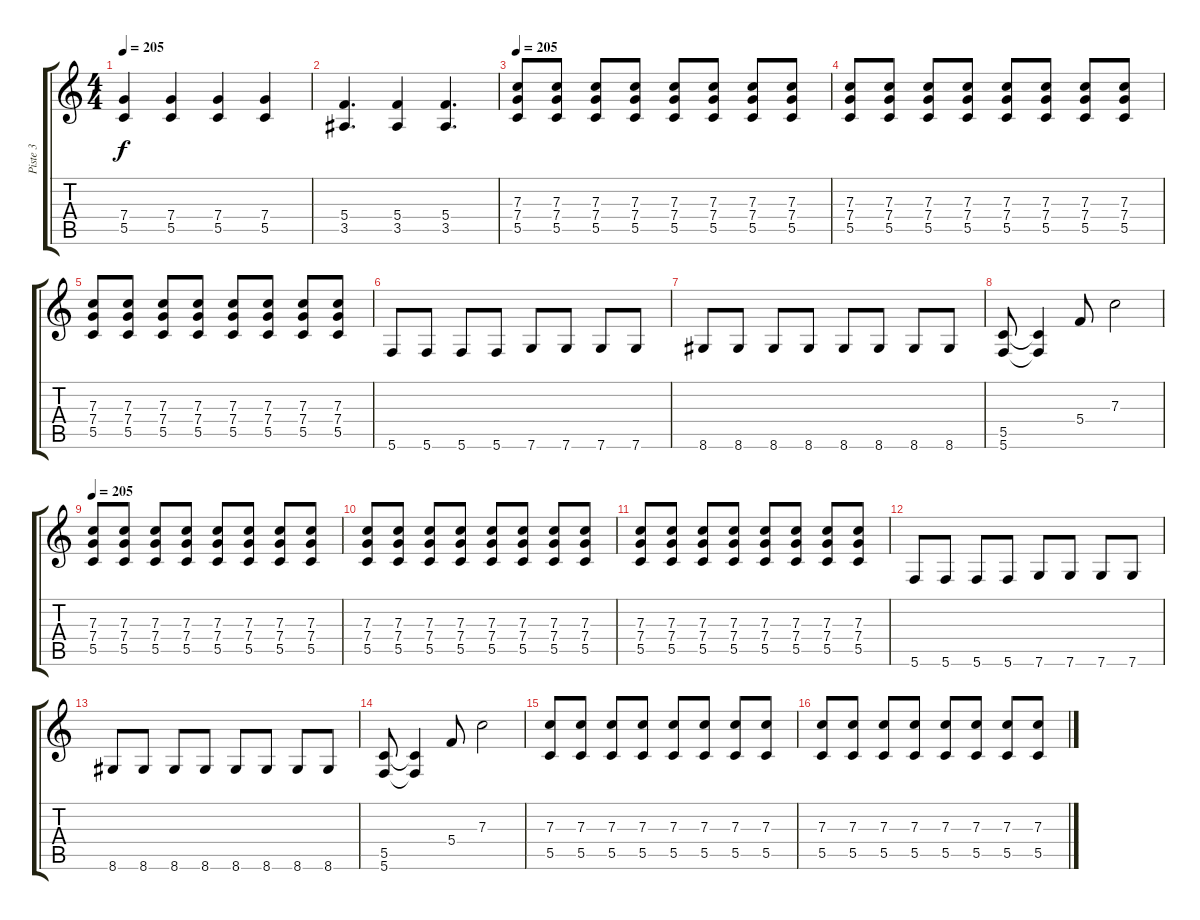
\track ("Piste 3" "Piste 3") {instrument distortionguitar}
\staff {score tabs}
\tuning (D4 A3 F3 C3 G2 C2) {hide}
\ts (4 4)
\tempo 205
\clef g2
\ks c
(7.4 5.5).4{dy f} (7.4 5.5).4 (7.4 5.5).4 (7.4 5.5).4 |
(5.4 3.5).4{d} (5.4 3.5).4 (5.4 3.5).4{d} |
\tempo 205
(7.3 7.4 5.5).8 (7.3 7.4 5.5).8 (7.3 7.4 5.5).8 (7.3 7.4 5.5).8 (7.3 7.4 5.5).8 (7.3 7.4 5.5).8 (7.3 7.4 5.5).8 (7.3 7.4 5.5).8 |
(7.3 7.4 5.5).8 (7.3 7.4 5.5).8 (7.3 7.4 5.5).8 (7.3 7.4 5.5).8 (7.3 7.4 5.5).8 (7.3 7.4 5.5).8 (7.3 7.4 5.5).8 (7.3 7.4 5.5).8 |
(7.3 7.4 5.5).8 (7.3 7.4 5.5).8 (7.3 7.4 5.5).8 (7.3 7.4 5.5).8 (7.3 7.4 5.5).8 (7.3 7.4 5.5).8 (7.3 7.4 5.5).8 (7.3 7.4 5.5).8 |
5.6.8 5.6.8 5.6.8 5.6.8 7.6.8 7.6.8 7.6.8 7.6.8 |
8.6.8 8.6.8 8.6.8 8.6.8 8.6.8 8.6.8 8.6.8 8.6.8 |
(5.5 5.6).8 (5.5{t} 5.6{t}).4 5.4.8 7.3.2 |
\tempo 205
(7.3 7.4 5.5).8 (7.3 7.4 5.5).8 (7.3 7.4 5.5).8 (7.3 7.4 5.5).8 (7.3 7.4 5.5).8 (7.3 7.4 5.5).8 (7.3 7.4 5.5).8 (7.3 7.4 5.5).8 |
(7.3 7.4 5.5).8 (7.3 7.4 5.5).8 (7.3 7.4 5.5).8 (7.3 7.4 5.5).8 (7.3 7.4 5.5).8 (7.3 7.4 5.5).8 (7.3 7.4 5.5).8 (7.3 7.4 5.5).8 |
(7.3 7.4 5.5).8 (7.3 7.4 5.5).8 (7.3 7.4 5.5).8 (7.3 7.4 5.5).8 (7.3 7.4 5.5).8 (7.3 7.4 5.5).8 (7.3 7.4 5.5).8 (7.3 7.4 5.5).8 |
5.6.8 5.6.8 5.6.8 5.6.8 7.6.8 7.6.8 7.6.8 7.6.8 |
8.6.8 8.6.8 8.6.8 8.6.8 8.6.8 8.6.8 8.6.8 8.6.8 |
(5.5 5.6).8 (5.5{t} 5.6{t}).4 5.4.8 7.3.2 |
(7.3 5.5).8 (7.3 5.5).8 (7.3 5.5).8 (7.3 5.5).8 (7.3 5.5).8 (7.3 5.5).8 (7.3 5.5).8 (7.3 5.5).8 |
(7.3 5.5).8 (7.3 5.5).8 (7.3 5.5).8 (7.3 5.5).8 (7.3 5.5).8 (7.3 5.5).8 (7.3 5.5).8 (7.3 5.5).8
